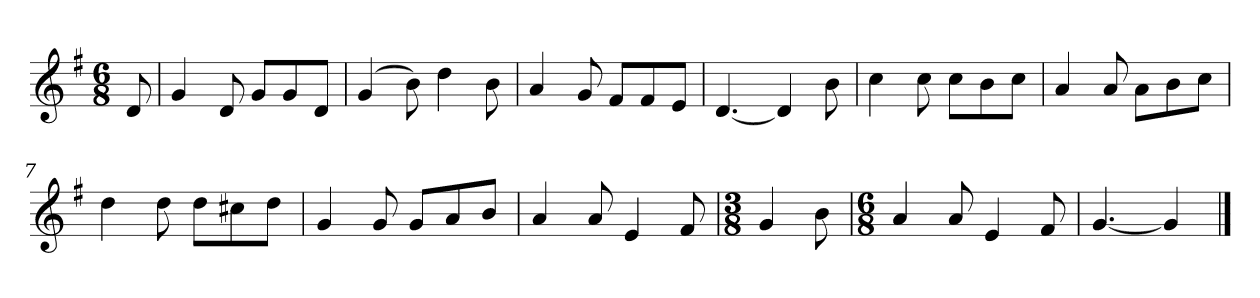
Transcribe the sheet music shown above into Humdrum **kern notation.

**kern
*part1
*staff1
*k[f#]
*M6/8
*MM120
=
8d
=1
4g
8d
8gL
8g
8dJ
=2
(4g
8b)
4dd
8b
=3
4a
8g
8f#L
8f#
8eJ
=4
[4.d
4d]
8b
=5
4cc
8cc
8ccL
8b
8ccJ
=6
4a
8a
8aL
8b
8ccJ
=7
4dd
8dd
8ddL
8cc#X
8ddJ
=8
4g
8g
8gL
8a
8bJ
=9
4a
8a
4e
8f#
=10
*M3/8
4g
8b
=11
*M6/8
4a
8a
4e
8f#
=12
[4.g
4g]
==
*-
